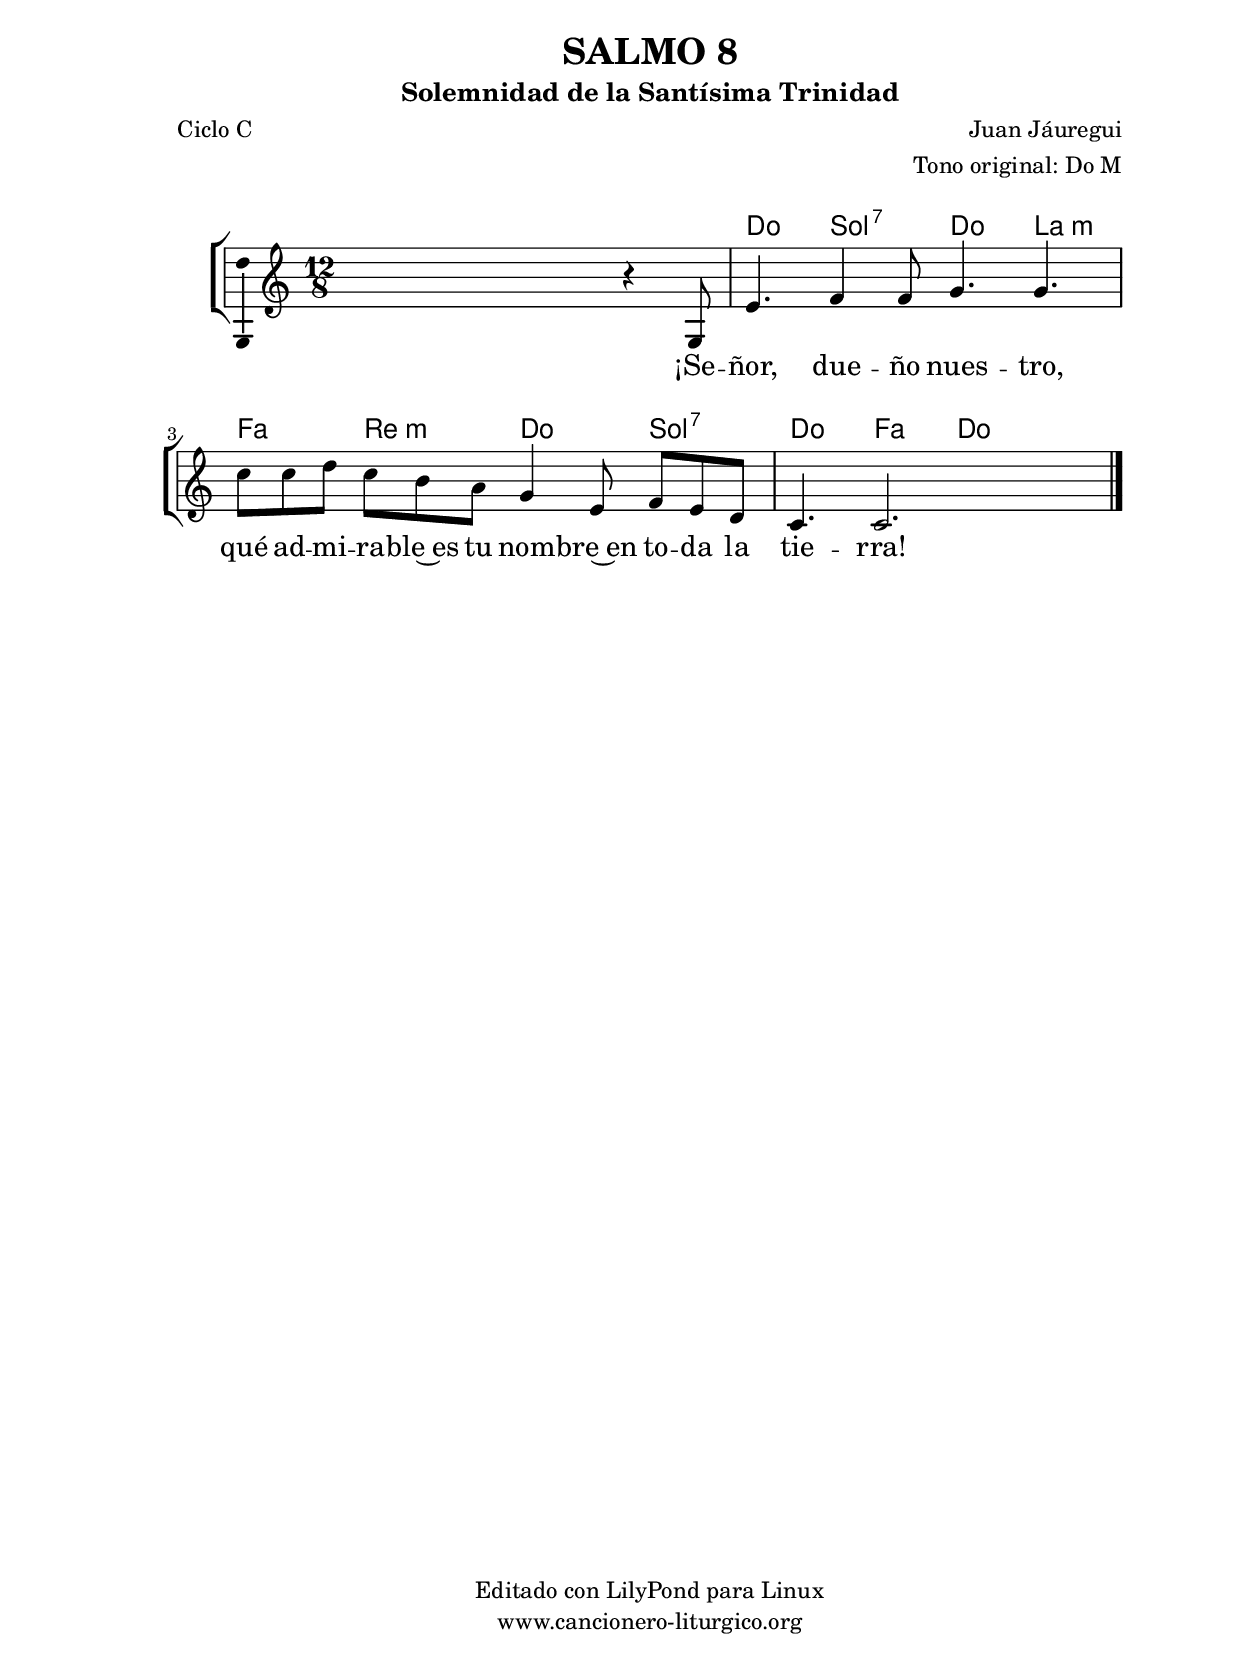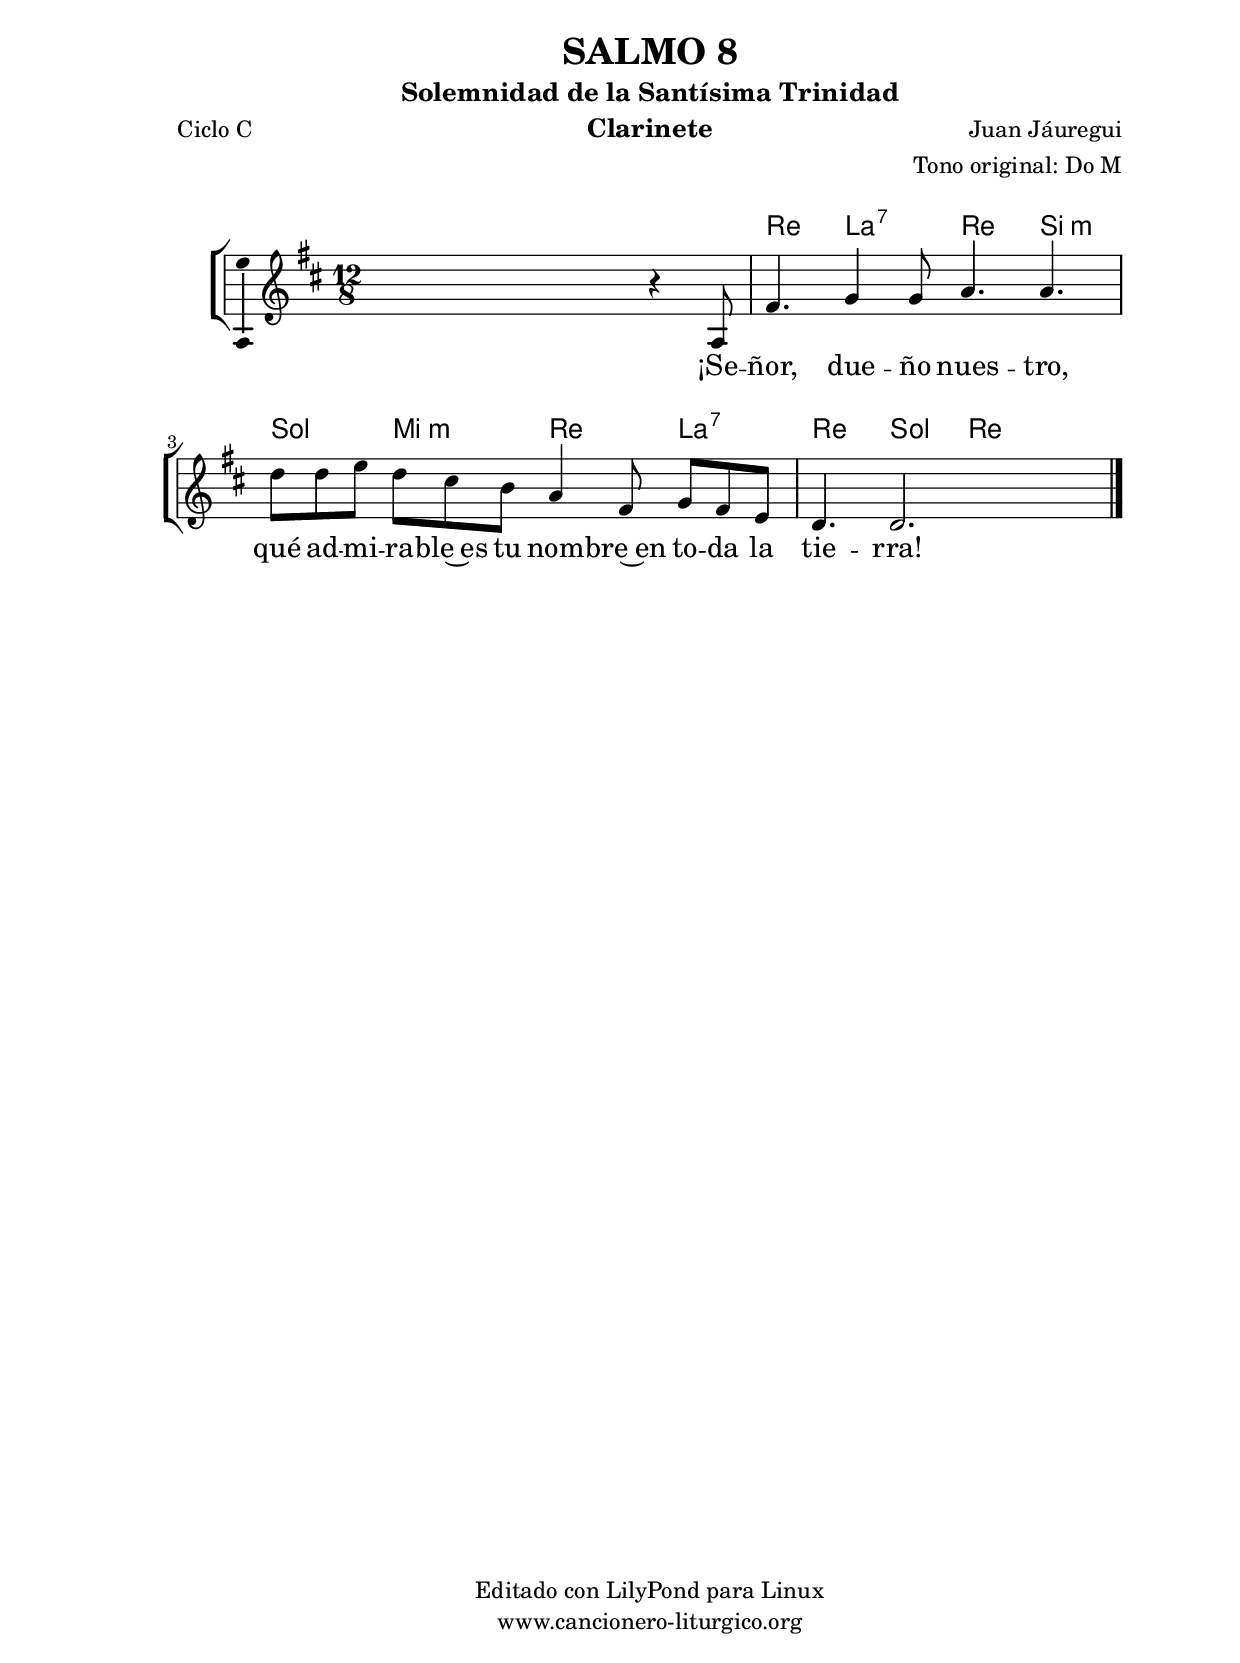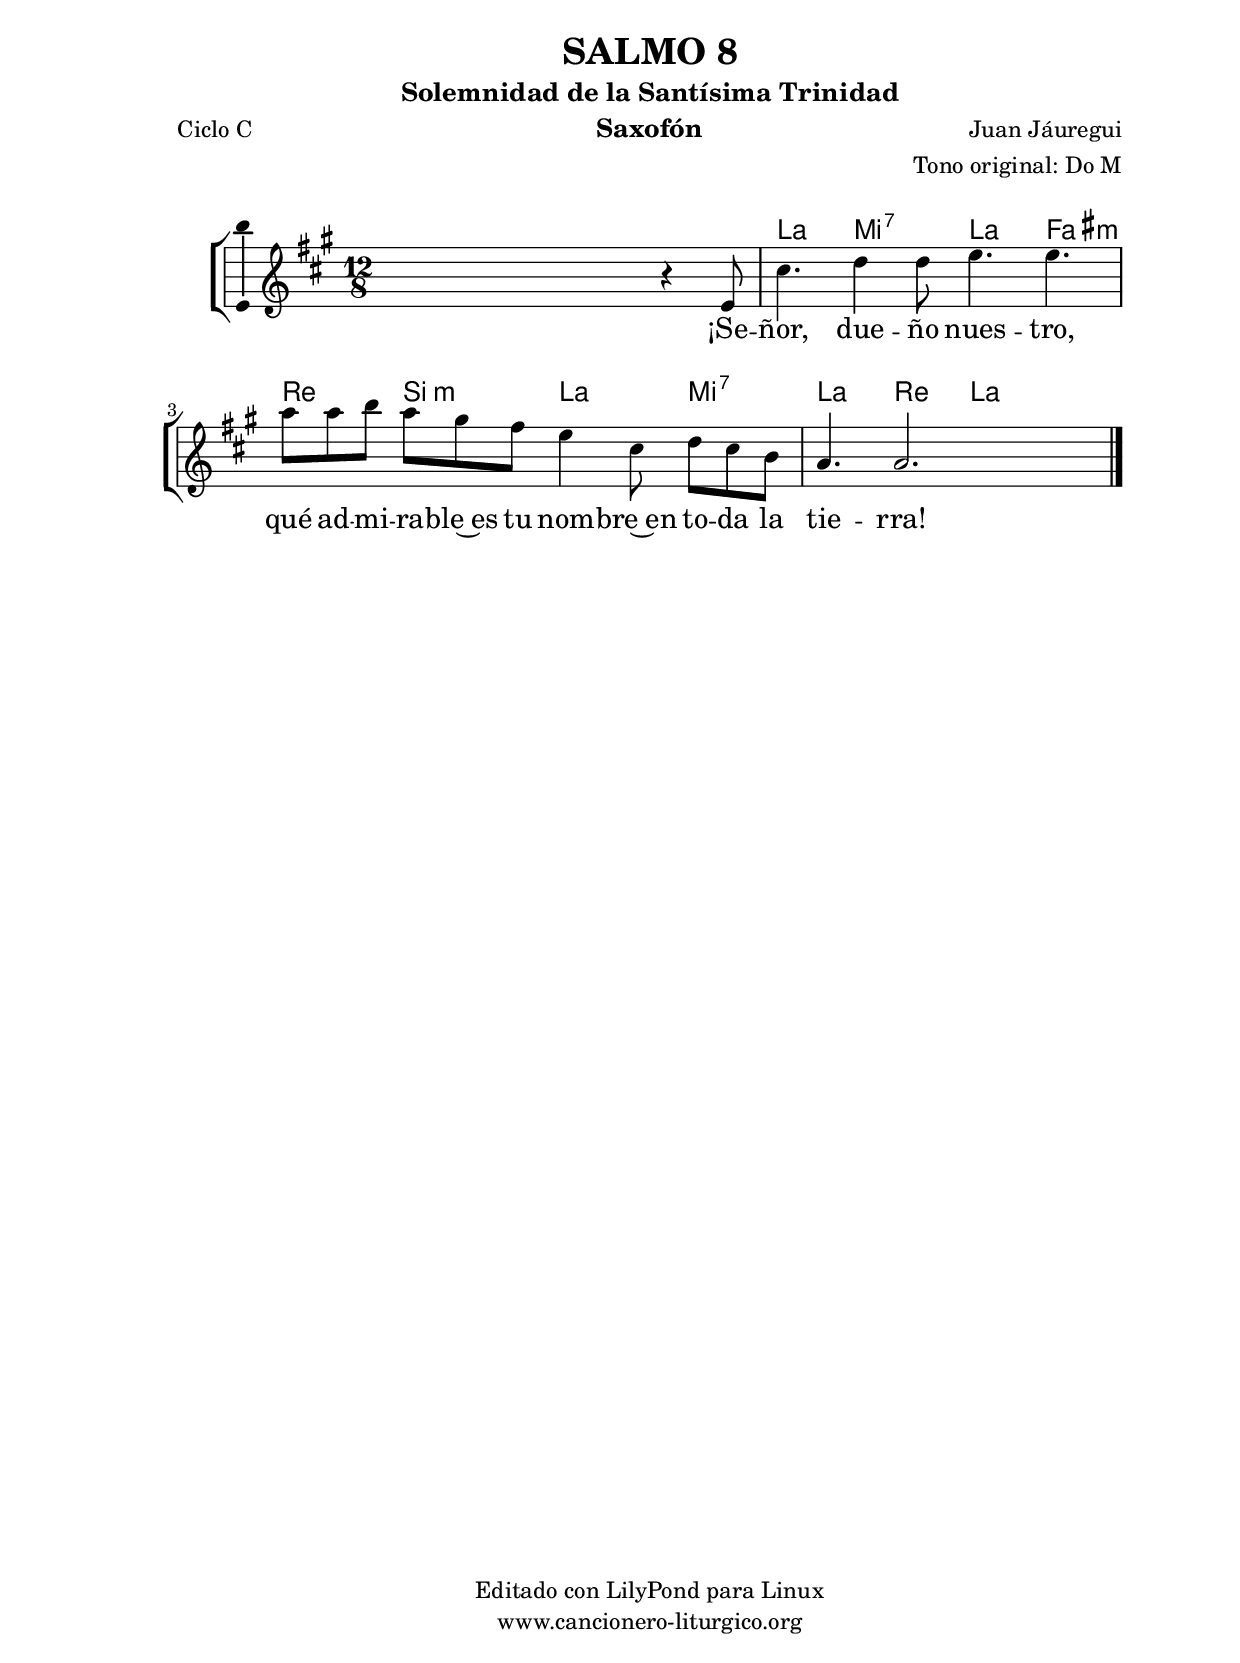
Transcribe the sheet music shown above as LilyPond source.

%
%para convertir .midi en .wav:
%timidity filename.midi -Ow -o finename.wav
%
%
%Para convertir de .wav a .mp3:
%lame -h -m j filename.wav
%
%
%para escuchar el midi:
%timidity nombrefichero.midi
%


%versión de lilypond para la que se ha escrito esta partitura:
\version "2.16.0"

	%Tamaño papel
	#(set-default-paper-size "a4")
	%Tamaño partitura
	#(set-global-staff-size 20)
	%No responde al pulsar sobre una nota
	#(ly:set-option 'point-and-click #f)

%parámetros del encabezamiento:
\header {
	title = "SALMO 8"
	subtitle = "Solemnidad de la Santísima Trinidad"
	composer = "Juan Jáuregui"
	poet = "Ciclo C"
	meter = ""
	arranger = "Tono original: Do M"
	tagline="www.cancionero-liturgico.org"
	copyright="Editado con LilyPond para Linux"
	tiempo = "Ordinario"
	usos = "Salmo"
	letra = "¡Señor, dueño nuestro, qué admirable es tu nombre en toda la tierra!"
	}

%parámetros asociados al papel:
\paper  {
	oddHeaderMarkup = \markup {\fill-line { \on-the-fly #not-first-page \fromproperty #'header:title \on-the-fly #not-first-page \fromproperty #'header:composer }}
	evenHeaderMarkup = \markup {\fill-line { \fromproperty #'header:composer \fromproperty #'header:title }}
	#(set-paper-size "a4")
	print-page-number = ##f
	first-page-number = 1
	print-first-page-number = ##f
%	head-separation = 3.0 \cm
	top-margin = 2.0 \cm
	bottom-margin = 0.5\cm
%%%	bottom-margin = -1.0\cm
	left-margin = 3.0 \cm
	line-width = 16.0 \cm 
	indent = 8\mm
	interscoreline = 2.\mm
	between-system-space = 15\mm
%	para que las partituras no llenen la hoja:
	ragged-bottom = ##t
%	idem para la última hoja:
	ragged-last-bottom = ##f
%	para que las partituras llenen el ancho del papel:
	ragged-last = ##f
	after-title-space = 2.5 \cm
%page-count=1
%system-count=1

	%Flexible Vertical Spacing
%	markup-markup-spacing =
%	#'((basic-distance . 15) (minimum-distance . 15) (padding . 3))
	markup-system-spacing =
	#'((basic-distance . 15) (minimum-distance . 15) (padding . 3))
	system-system-spacing =
	#'((basic-distance . 15) (minimum-distance . 15) (padding . 3))
	score-system-spacing =
	#'((basic-distance . 15) (minimum-distance . 15) (padding . 5))
%	top-system-spacing = % header
%	#'((basic-distance . 8) (minimum-distance . 0) (padding . 3))
%	top-markup-spacing =
%	#'((basic-distance . 20) (minimum-distance . 20) (padding . 3))
	last-bottom-spacing = % footer
	#'((basic-distance . 5) (minimum-distance . 5) (padding . 3))
%	score-markup-spacing =
%	#'((basic-distance . 16) (minimum-distance . 13) (padding . 3))

	}


%parámetros que afectan a toda la partitura:
global =  {
	%clave de sol (G):
	\clef G
	%armadura:
%	\transpose g f
	\key c \major
	\tempo 4=100
	\set Score.tempoHideNote = ##t
	}


acordes = {
	\italianChords
	\chordmode {
%	\transpose g f
{

s1.
c4. g:7 c a:m f d:m c g:7 c f c s

	}
	}
}


melodia = 
%	\transpose g f
{
	\relative c'{
	\time 12/8

s2. s4. r4 g8
e'4. f4 f8 g4. g
c8 c d c b a g4 e8 f e d
c4. c2. s4.

	\bar "|."
	}
	}


texto = \lyricmode {
¡Se -- ñor, due -- ño nues -- tro,
qué ad -- mi -- ra -- ble~es tu nom -- bre~en to -- da la tie -- rra!
	}


acordesStaff = \context ChordNames = acordesStaff <<
	\set chordChanges = ##t
	\acordes
	>>


vozStaff = \context Voice = vozStaff
\with {\consists "Ambitus_engraver"}
<<
%	\set Staff.instrumentName = ""
%	\set Staff.shortInstrumentName = ""
%	\set Staff.midiInstrument = #"clarinet"
%	\set Staff.midiInstrument = #"cello"
%	\set Staff.midiInstrument = #"flute"
	\set Staff.midiInstrument = #"electric guitar (jazz)"
%	\set Staff.midiInstrument = #"english horn"
%	\set Staff.midiInstrument = #"violin"
%	\set Staff.midiInstrument = #"glockenspiel"
	\set Staff.midiMinimumVolume = #0.7
	\set Staff.midiMaximumVolume = #0.9
	\global
	\melodia
	>>


textoStaff = \context Lyrics = textoStaff <<
	\lyricsto vozStaff \texto
	>>

\book {
	\score {
		\context ChoirStaff {
			\override StaffGroup.SystemStartBracket #'collapse-height = #1
			\override Score.SystemStartBar #'collapse-height = #1
			<<
			\acordesStaff
			\vozStaff
			\textoStaff
			>>
			}
		\layout {
	    		\context {
				\Lyrics
				\override LyricText #'font-size = #2
				}
	   		 \context {
				\Score
				%fontSize = #3
				\override StaffSymbol #'staff-space = #(magstep +3)
				%\override Beam #'thickness = #0.55
				%\override SpacingSpanner #'spacing-increment = #1.0
				%\override Slur #'height-limit = #1.5
				}
			}
		}
	\score {
		\unfoldRepeats
		\context ChoirStaff {
			<<
			\acordesStaff
			\vozStaff
			>>
			}
		\midi {
	  		\context {
	  			\Score
				tempoWholesPerMinute = #(ly:make-moment 70 4)
				}
			}
		}
	}

%Partitura para clarinete
#(define output-suffix "C")
\book {
	\header{
		instrument = "Clarinete"
		}
	\score {
		\context ChoirStaff {
			\override StaffGroup.SystemStartBracket #'collapse-height = #1
			\override Score.SystemStartBar #'collapse-height = #1
\transpose c d
			<<
			\acordesStaff
			\vozStaff
			\textoStaff
			>>
			}
		\layout {
	    		\context {
				\Lyrics
				\override LyricText #'font-size = #2
				}
	   		 \context {
				\Score
				%fontSize = #3
				\override StaffSymbol #'staff-space = #(magstep +3)
				%\override Beam #'thickness = #0.55
				%\override SpacingSpanner #'spacing-increment = #1.0
				%\override Slur #'height-limit = #1.5
				}
			}
		}
	}

%Partitura para saxofón
#(define output-suffix "S")
\book {
	\header{
		instrument = "Saxofón"
		}
	\score {
		\context ChoirStaff {
			\override StaffGroup.SystemStartBracket #'collapse-height = #1
			\override Score.SystemStartBar #'collapse-height = #1
\transpose c a
			<<
			\acordesStaff
			\vozStaff
			\textoStaff
			>>
			}
		\layout {
	    		\context {
				\Lyrics
				\override LyricText #'font-size = #2
				}
	   		 \context {
				\Score
				%fontSize = #3
				\override StaffSymbol #'staff-space = #(magstep +3)
				%\override Beam #'thickness = #0.55
				%\override SpacingSpanner #'spacing-increment = #1.0
				%\override Slur #'height-limit = #1.5
				}
			}
		}
	}

